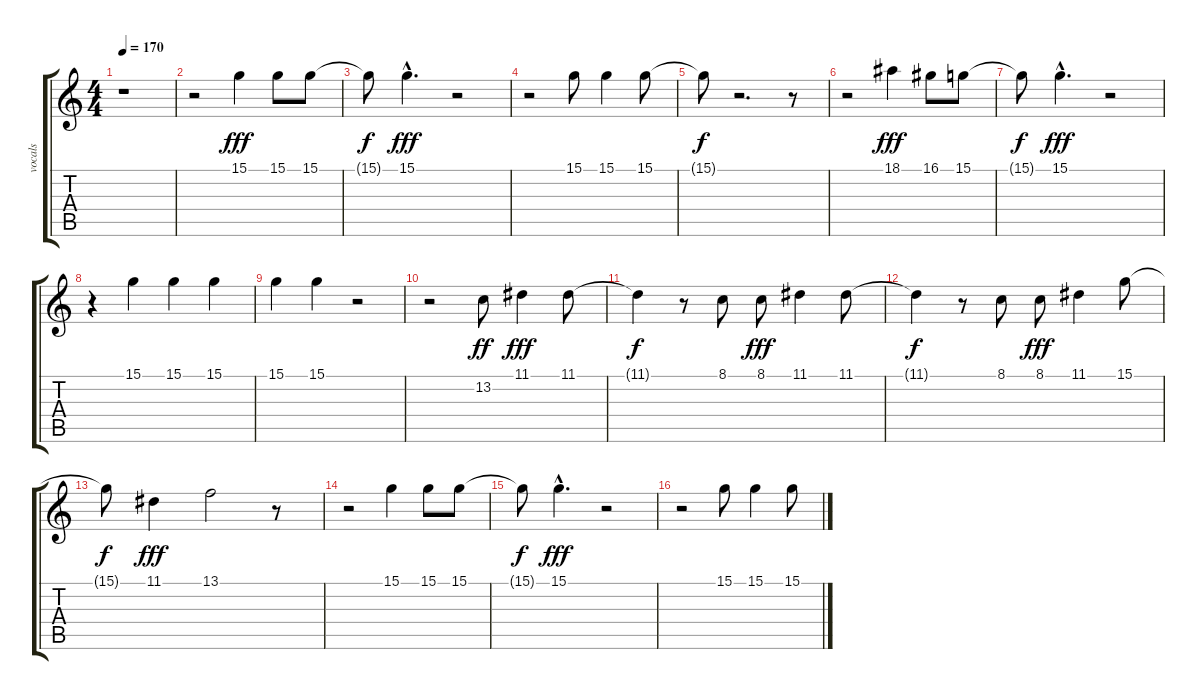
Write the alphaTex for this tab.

\track ("vocals" "vocals") {instrument panflute}
\staff {score tabs}
\tuning (E4 B3 G3 D3 A2 E2) {hide}
\ts (4 4)
\tempo 170
\clef g2
\ks c
r.1{dy fff} |
r.2 15.1.4 15.1.8 15.1.8 |
15.1{t}.8{dy f} 15.1{hac}.4{d dy fff} r.2 |
r.2 15.1.8 15.1.4 15.1.8 |
15.1{t}.8{dy f} r.2{d} r.8 |
r.2 18.1.4{dy fff} 16.1.8 15.1.8 |
15.1{t}.8{dy f} 15.1{hac}.4{d dy fff} r.2 |
r.4 15.1.4 15.1.4 15.1.4 |
15.1.4 15.1.4 r.2 |
r.2 13.2.8{dy ff} 11.1.4{dy fff} 11.1.8 |
11.1{t}.4{dy f} r.8 8.1.8 8.1.8{dy fff} 11.1.4 11.1.8 |
11.1{t}.4{dy f} r.8 8.1.8 8.1.8{dy fff} 11.1.4 15.1.8 |
15.1{t}.8{dy f} 11.1.4{dy fff} 13.1.2 r.8 |
r.2 15.1.4 15.1.8 15.1.8 |
15.1{t}.8{dy f} 15.1{hac}.4{d dy fff} r.2 |
r.2 15.1.8 15.1.4 15.1.8
